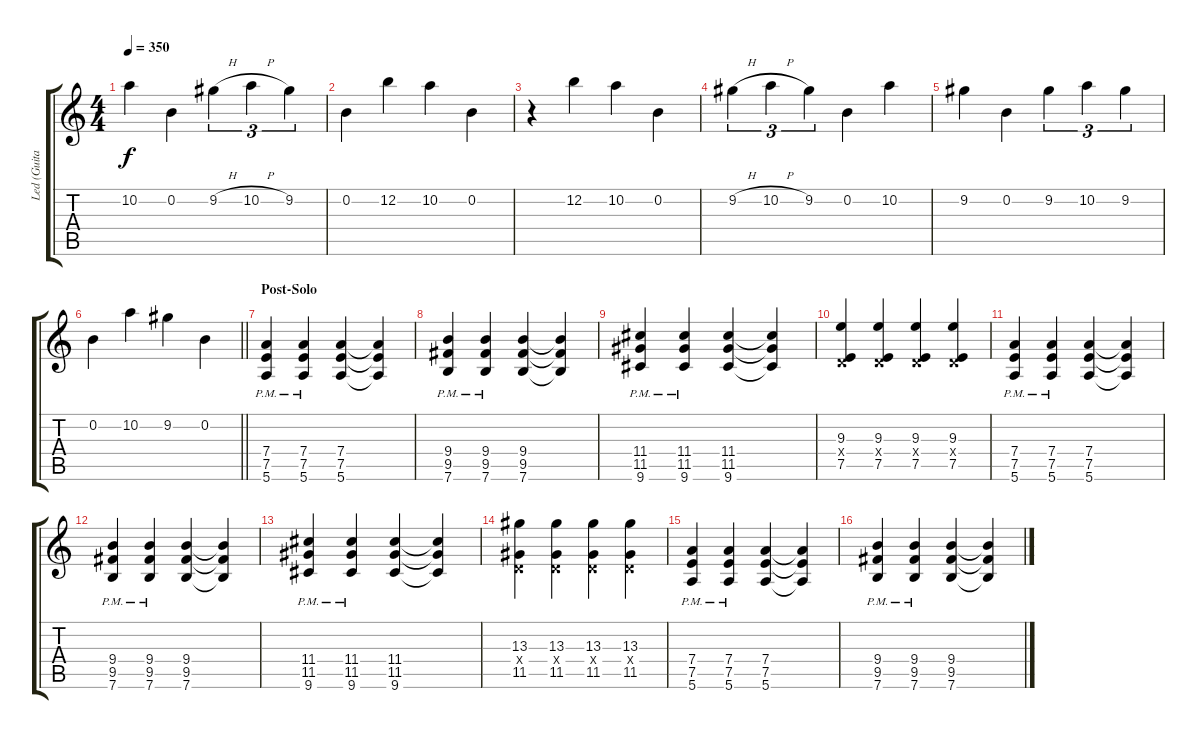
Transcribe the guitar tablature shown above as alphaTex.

\track ("Led (Guitar 2)" "Led (Guita") {solo instrument overdrivenguitar}
\staff {score tabs}
\tuning (E4 B3 G3 D3 A2 E2) {hide}
\ts (4 4)
\tempo 350
\clef g2
\ks c
10.2.4{dy f} 0.2.4 9.2{h}.4{tu (3 2)} 10.2{h}.4{tu (3 2)} 9.2.4{tu (3 2)} |
0.2.4 12.2.4 10.2.4 0.2.4 |
r.4 12.2.4 10.2.4 0.2.4 |
9.2{h}.4{tu (3 2)} 10.2{h}.4{tu (3 2)} 9.2.4{tu (3 2)} 0.2.4 10.2.4 |
9.2.4 0.2.4 9.2.4{tu (3 2)} 10.2.4{tu (3 2)} 9.2.4{tu (3 2)} |
\barLineRight lightlight
0.2.4 10.2.4 9.2.4 0.2.4 |
\section ("" "Post-Solo")
(7.4{pm} 7.5 5.6).4 (7.4{pm} 7.5 5.6).4 (7.4 7.5 5.6).4 (7.4{t} 7.5{t} 5.6{t}).4 |
(9.4{pm} 9.5 7.6).4 (9.4{pm} 9.5 7.6).4 (9.4 9.5 7.6).4 (9.4{t} 9.5{t} 7.6{t}).4 |
(11.4{pm} 11.5 9.6).4 (11.4{pm} 11.5 9.6).4 (11.4 11.5 9.6).4 (11.4{t} 11.5{t} 9.6{t}).4 |
(9.3 0.4{x} 7.5).4 (9.3 0.4{x} 7.5).4 (9.3 0.4{x} 7.5).4 (9.3 0.4{x} 7.5).4 |
(7.4{pm} 7.5 5.6).4 (7.4{pm} 7.5 5.6).4 (7.4 7.5 5.6).4 (7.4{t} 7.5{t} 5.6{t}).4 |
(9.4{pm} 9.5 7.6).4 (9.4{pm} 9.5 7.6).4 (9.4 9.5 7.6).4 (9.4{t} 9.5{t} 7.6{t}).4 |
(11.4{pm} 11.5 9.6).4 (11.4{pm} 11.5 9.6).4 (11.4 11.5 9.6).4 (11.4{t} 11.5{t} 9.6{t}).4 |
(13.3 0.4{x} 11.5).4 (13.3 0.4{x} 11.5).4 (13.3 0.4{x} 11.5).4 (13.3 0.4{x} 11.5).4 |
(7.4{pm} 7.5 5.6).4 (7.4{pm} 7.5 5.6).4 (7.4 7.5 5.6).4 (7.4{t} 7.5{t} 5.6{t}).4 |
(9.4{pm} 9.5 7.6).4 (9.4{pm} 9.5 7.6).4 (9.4 9.5 7.6).4 (9.4{t} 9.5{t} 7.6{t}).4
